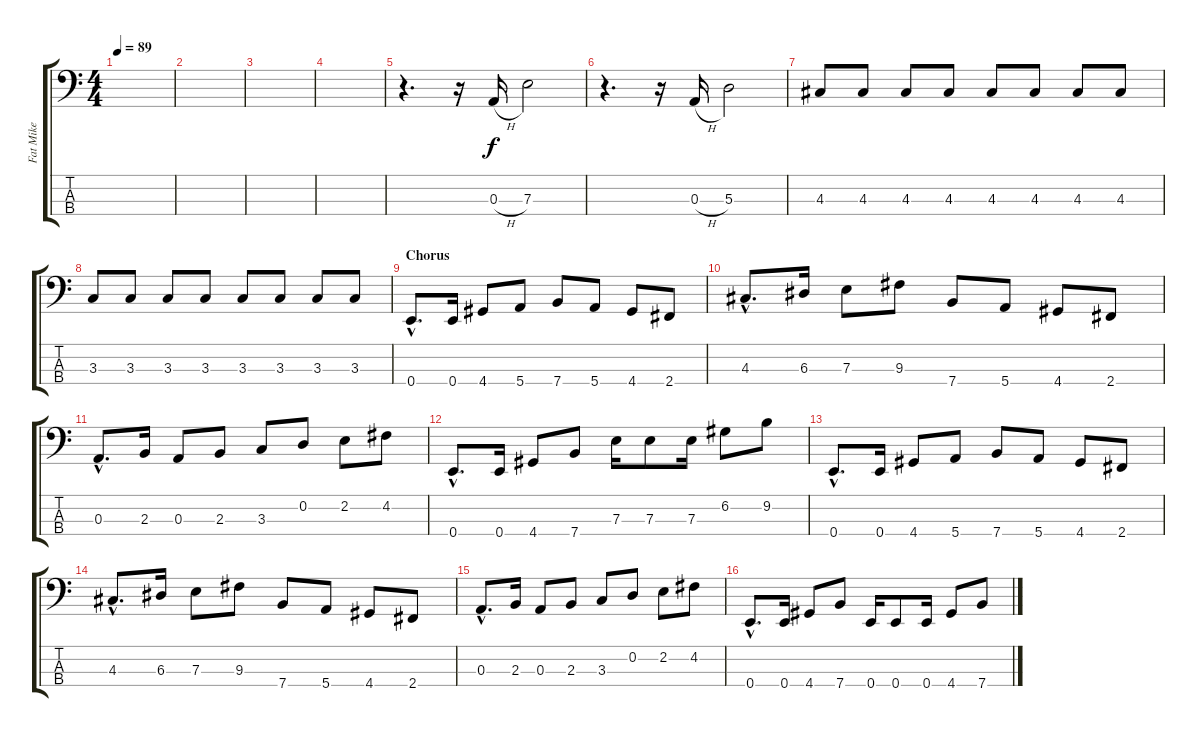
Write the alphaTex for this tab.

\track ("Fat Mike" "Fat Mike") {instrument electricbasspick}
\staff {score tabs}
\tuning (G2 D2 A1 E1) {hide}
\ts (4 4)
\tempo 89
\clef f4
\ks c
|
|
|
|
r.4{d} r.16 0.3{h}.16 7.3.2 |
r.4{d} r.16 0.3{h}.16 5.3.2 |
4.3.8 4.3.8 4.3.8 4.3.8 4.3.8 4.3.8 4.3.8 4.3.8 |
3.3.8 3.3.8 3.3.8 3.3.8 3.3.8 3.3.8 3.3.8 3.3.8 |
\section ("" "Chorus")
0.4{hac}.8{d} 0.4.16 4.4.8 5.4.8 7.4.8 5.4.8 4.4.8 2.4.8 |
4.3{hac}.8{d} 6.3.16 7.3.8 9.3.8 7.4.8 5.4.8 4.4.8 2.4.8 |
0.3{hac}.8{d} 2.3.16 0.3.8 2.3.8 3.3.8 0.2.8 2.2.8 4.2.8 |
0.4{hac}.8{d} 0.4.16 4.4.8 7.4.8 7.3.16 7.3.8 7.3.16 6.2.8 9.2.8 |
0.4{hac}.8{d} 0.4.16 4.4.8 5.4.8 7.4.8 5.4.8 4.4.8 2.4.8 |
4.3{hac}.8{d} 6.3.16 7.3.8 9.3.8 7.4.8 5.4.8 4.4.8 2.4.8 |
0.3{hac}.8{d} 2.3.16 0.3.8 2.3.8 3.3.8 0.2.8 2.2.8 4.2.8 |
0.4{hac}.8{d} 0.4.16 4.4.8 7.4.8 0.4.16 0.4.8 0.4.16 4.4.8 7.4.8
